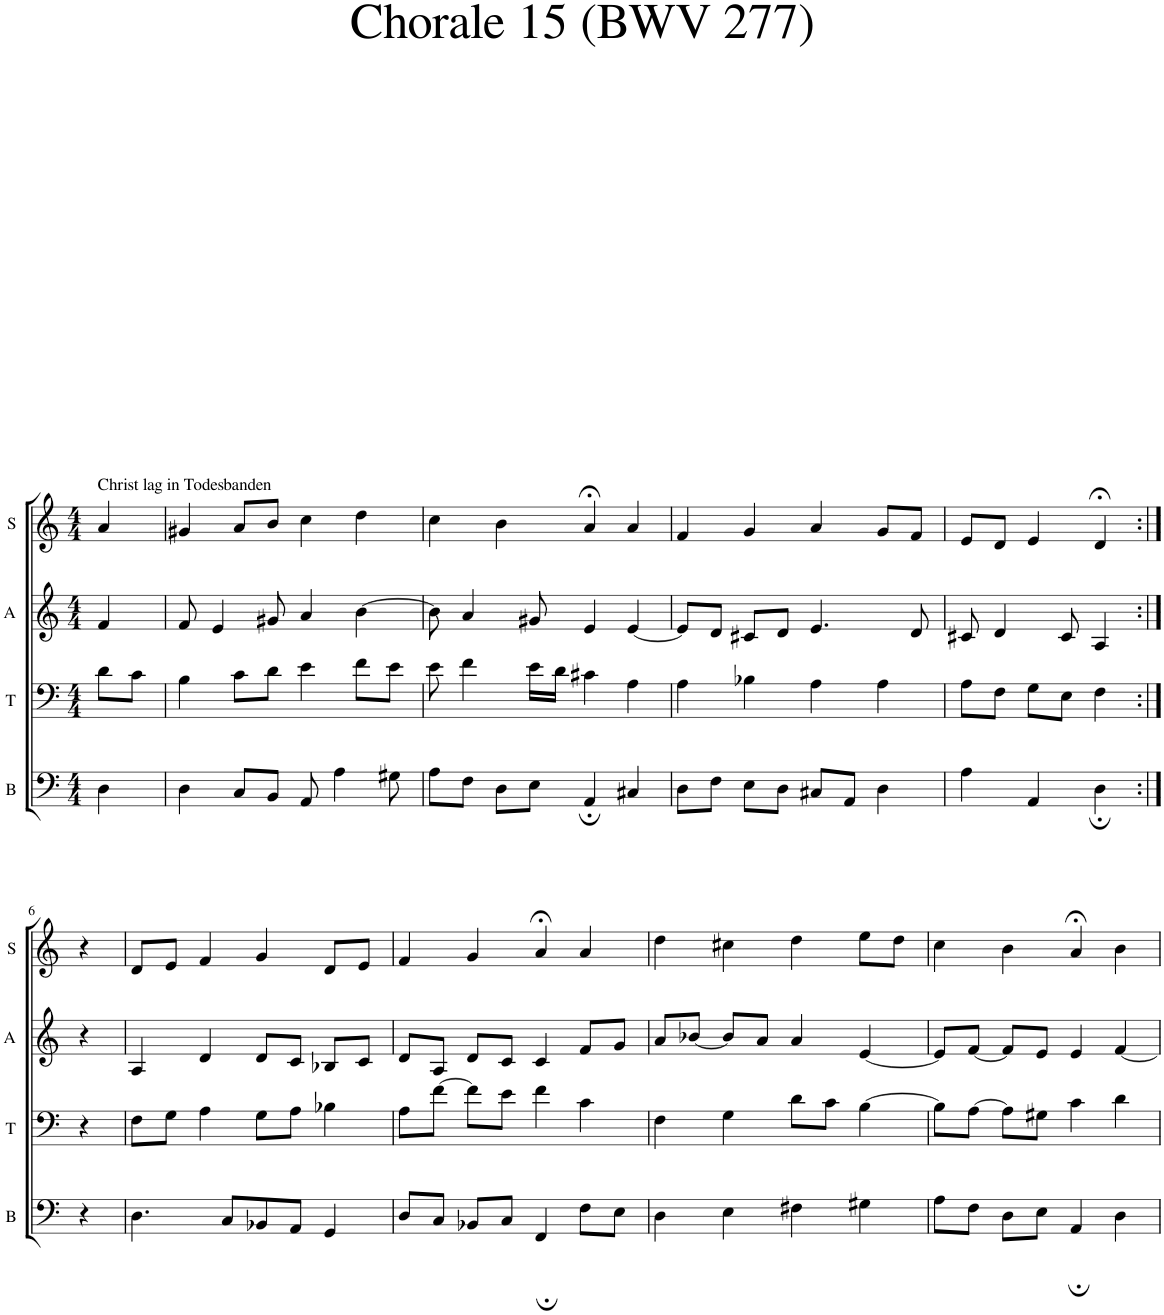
**kern	**kern	**kern	**kern
*part4	*part3	*part2	*part1
*staff4	*staff3	*staff2	*staff1
*I"B	*I"T	*I"A	*I"S
*I'B	*I'T	*I'A	*I'S
*clefF4	*clefF4	*clefG2	*clefG2
*k[]	*k[]	*k[]	*k[]
*M4/4	*M4/4	*M4/4	*M4/4
=1	=1	=1	=1
!	!	!	!LO:TX:a:t=Christ lag in Todesbanden
4D\	8d\L	4f/	4a/
.	8c\J	.	.
=2	=2	=2	=2
4D\	4B\	8f/	4g#X/
.	.	4e/	.
8C/L	8c\L	.	8a/L
8BB/J	8d\J	8g#X/	8b/J
8AA/	4e\	4a/	4cc\
4A\	.	.	.
.	8f\L	[4b\	4dd\
8G#X\	8e\J	.	.
=3	=3	=3	=3
8A\L	8e\	8b\]	4cc\
8F\J	4f\	4a/	.
8D\L	.	.	4b\
8E\J	16e\LL	8g#X/	.
.	16d\JJ	.	.
4AA;/	4c#X\	4e/	4a;</
4C#X/	4A\	[4e/	4a/
=4	=4	=4	=4
8D\L	4A\	8e/L]	4f/
8F\J	.	8d/J	.
8E\L	4B-X\	8c#X/L	4g/
8D\J	.	8d/J	.
8C#X/L	4A\	4.e/	4a/
8AA/J	.	.	.
4D\	4A\	.	8g/L
.	.	8d/	8f/J
=5	=5	=5	=5
4A\	8A\L	8c#X/	8e/L
.	8F\J	4d/	8d/J
4AA/	8G\L	.	4e/
.	8E\J	8c#/	.
4D;\	4F\	4A/	4d;</
!!LO:LB:g=z
=6:|!	=6:|!	=6:|!	=6:|!
4r	4r	4r	4r
=7	=7	=7	=7
4.D\	8F\L	4A/	8d/L
.	8G\J	.	8e/J
.	4A\	4d/	4f/
8C/L	.	.	.
8BB-X/	8G\L	8d/L	4g/
8AA/J	8A\J	8c/J	.
4GG/	4B-X\	8B-X/L	8d/L
.	.	8c/J	8e/J
=8	=8	=8	=8
8D/L	8A\L	8d/L	4f/
8C/J	[8f\J	8A/J	.
8BB-X/L	8f\L]	8d/L	4g/
8C/J	8e\J	8c/J	.
4FF;/	4f\	4c/	4a;</
8F\L	4c\	8f/L	4a/
8E\J	.	8g/J	.
=9	=9	=9	=9
4D\	4F\	8a/L	4dd\
.	.	[8b-X/J	.
4E\	4G\	8b-/L]	4cc#X\
.	.	8a/J	.
4F#X\	8d\L	4a/	4dd\
.	8c\J	.	.
4G#X\	[4B\	[4e/	8ee\L
.	.	.	8dd\J
=10	=10	=10	=10
8A\L	8B\L]	8e/L]	4cc\
8F\J	[8A\J	[8f/J	.
8D\L	8A\L]	8f/L]	4b\
8E\J	8G#X\J	8e/J	.
4AA;/	4c\	4e/	4a;</
4D\	4d\	[4f/	4b\
=	=	=	=
*-	*-	*-	*-
